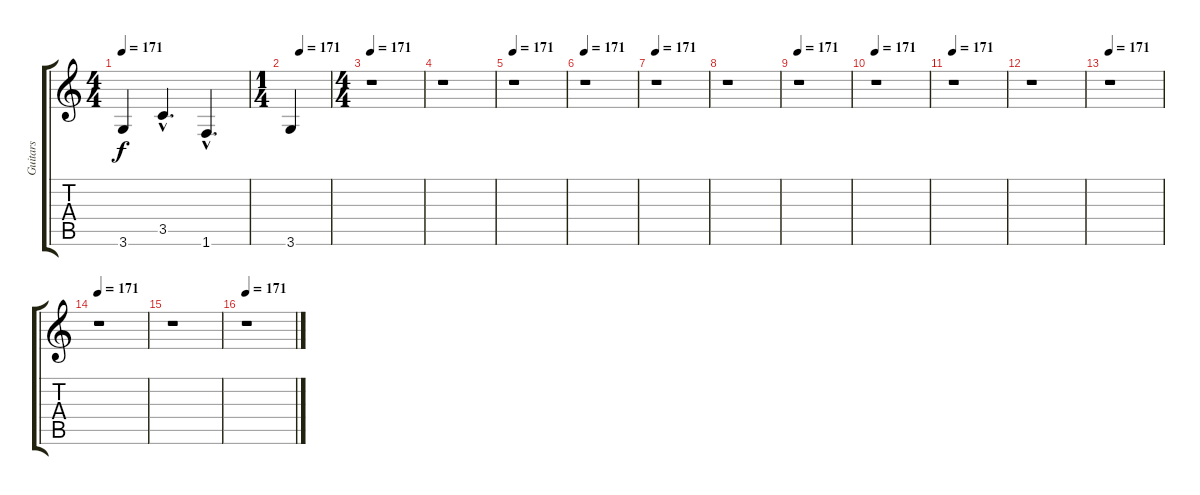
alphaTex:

\track ("Guitars" "Guitars") {instrument overdrivenguitar}
\staff {score tabs}
\tuning (E4 B3 G3 D3 A2 E2) {hide}
\ts (4 4)
\tempo 171
\clef g2
\ks c
3.6.4{dy f} 3.5{hac}.4{d} 1.6{hac}.4{d} |
\ts (1 4)
\tempo (171 0.25)
3.6.4 |
\ts (4 4)
\tempo 171
r.1 |
r.1 |
\tempo 171
r.1 |
\tempo 171
r.1 |
\tempo 171
r.1 |
r.1 |
\tempo 171
r.1 |
\tempo 171
r.1 |
\tempo 171
r.1 |
r.1 |
\tempo 171
r.1 |
\tempo 171
r.1 |
r.1 |
\tempo 171
r.1
